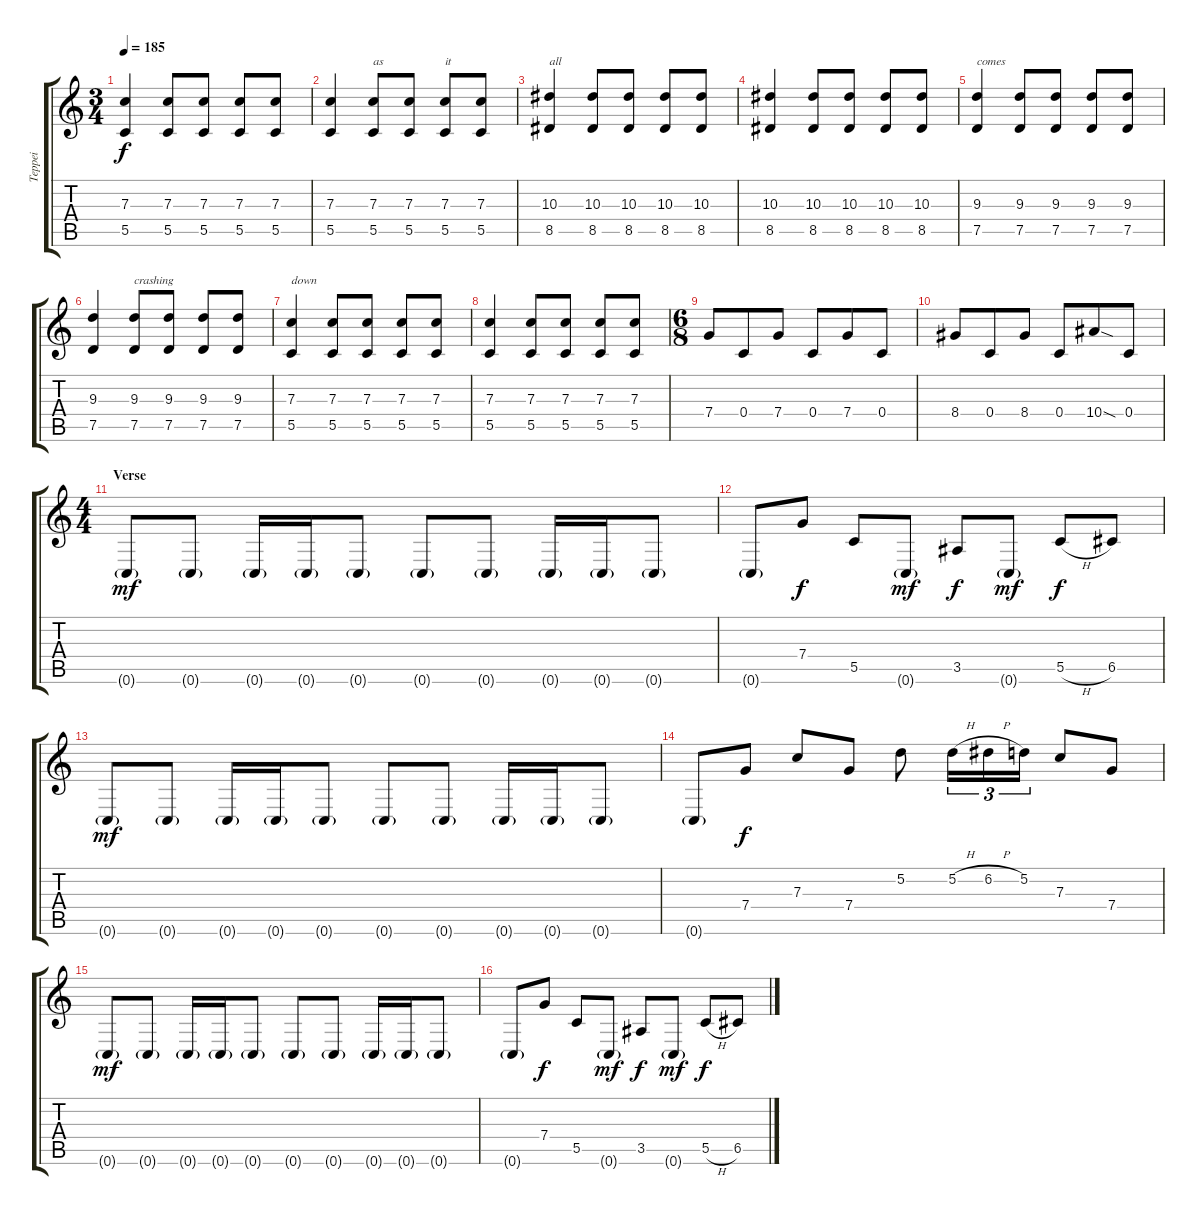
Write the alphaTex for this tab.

\track ("Teppei" "Teppei") {instrument overdrivenguitar}
\staff {score tabs}
\tuning (D4 A3 F3 C3 G2 C2) {hide}
\ts (3 4)
\tempo 185
\clef g2
\ks c
(7.3 5.5).4{dy f} (7.3 5.5).8 (7.3 5.5).8 (7.3 5.5).8 (7.3 5.5).8 |
(7.3 5.5).4 (7.3 5.5).8{txt "as"} (7.3 5.5).8 (7.3 5.5).8{txt "it"} (7.3 5.5).8 |
(10.3 8.5).4{txt "all"} (10.3 8.5).8 (10.3 8.5).8 (10.3 8.5).8 (10.3 8.5).8 |
(10.3 8.5).4 (10.3 8.5).8 (10.3 8.5).8 (10.3 8.5).8 (10.3 8.5).8 |
(9.3 7.5).4{txt "comes"} (9.3 7.5).8 (9.3 7.5).8 (9.3 7.5).8 (9.3 7.5).8 |
(9.3 7.5).4 (9.3 7.5).8{txt "crashing"} (9.3 7.5).8 (9.3 7.5).8 (9.3 7.5).8 |
(7.3 5.5).4{txt "down"} (7.3 5.5).8 (7.3 5.5).8 (7.3 5.5).8 (7.3 5.5).8 |
(7.3 5.5).4 (7.3 5.5).8 (7.3 5.5).8 (7.3 5.5).8 (7.3 5.5).8 |
\ts (6 8)
7.4.8 0.4.8 7.4.8 0.4.8 7.4.8 0.4.8 |
8.4.8 0.4.8 8.4.8 0.4.8 10.4{sod}.8 0.4.8 |
\ts (4 4)
\section ("" "Verse")
0.6{g}.8{dy mf} 0.6{g}.8 0.6{g}.16 0.6{g}.16 0.6{g}.8 0.6{g}.8 0.6{g}.8 0.6{g}.16 0.6{g}.16 0.6{g}.8 |
0.6{g}.8 7.4.8{dy f} 5.5.8 0.6{g}.8{dy mf} 3.5.8{dy f} 0.6{g}.8{dy mf} 5.5{h}.8{dy f} 6.5.8 |
0.6{g}.8{dy mf} 0.6{g}.8 0.6{g}.16 0.6{g}.16 0.6{g}.8 0.6{g}.8 0.6{g}.8 0.6{g}.16 0.6{g}.16 0.6{g}.8 |
0.6{g}.8 7.4.8{dy f} 7.3.8 7.4.8 5.2.8 5.2{h}.16{tu (3 2)} 6.2{h}.16{tu (3 2)} 5.2.16{tu (3 2)} 7.3.8 7.4.8 |
0.6{g}.8{dy mf} 0.6{g}.8 0.6{g}.16 0.6{g}.16 0.6{g}.8 0.6{g}.8 0.6{g}.8 0.6{g}.16 0.6{g}.16 0.6{g}.8 |
0.6{g}.8 7.4.8{dy f} 5.5.8 0.6{g}.8{dy mf} 3.5.8{dy f} 0.6{g}.8{dy mf} 5.5{h}.8{dy f} 6.5.8
